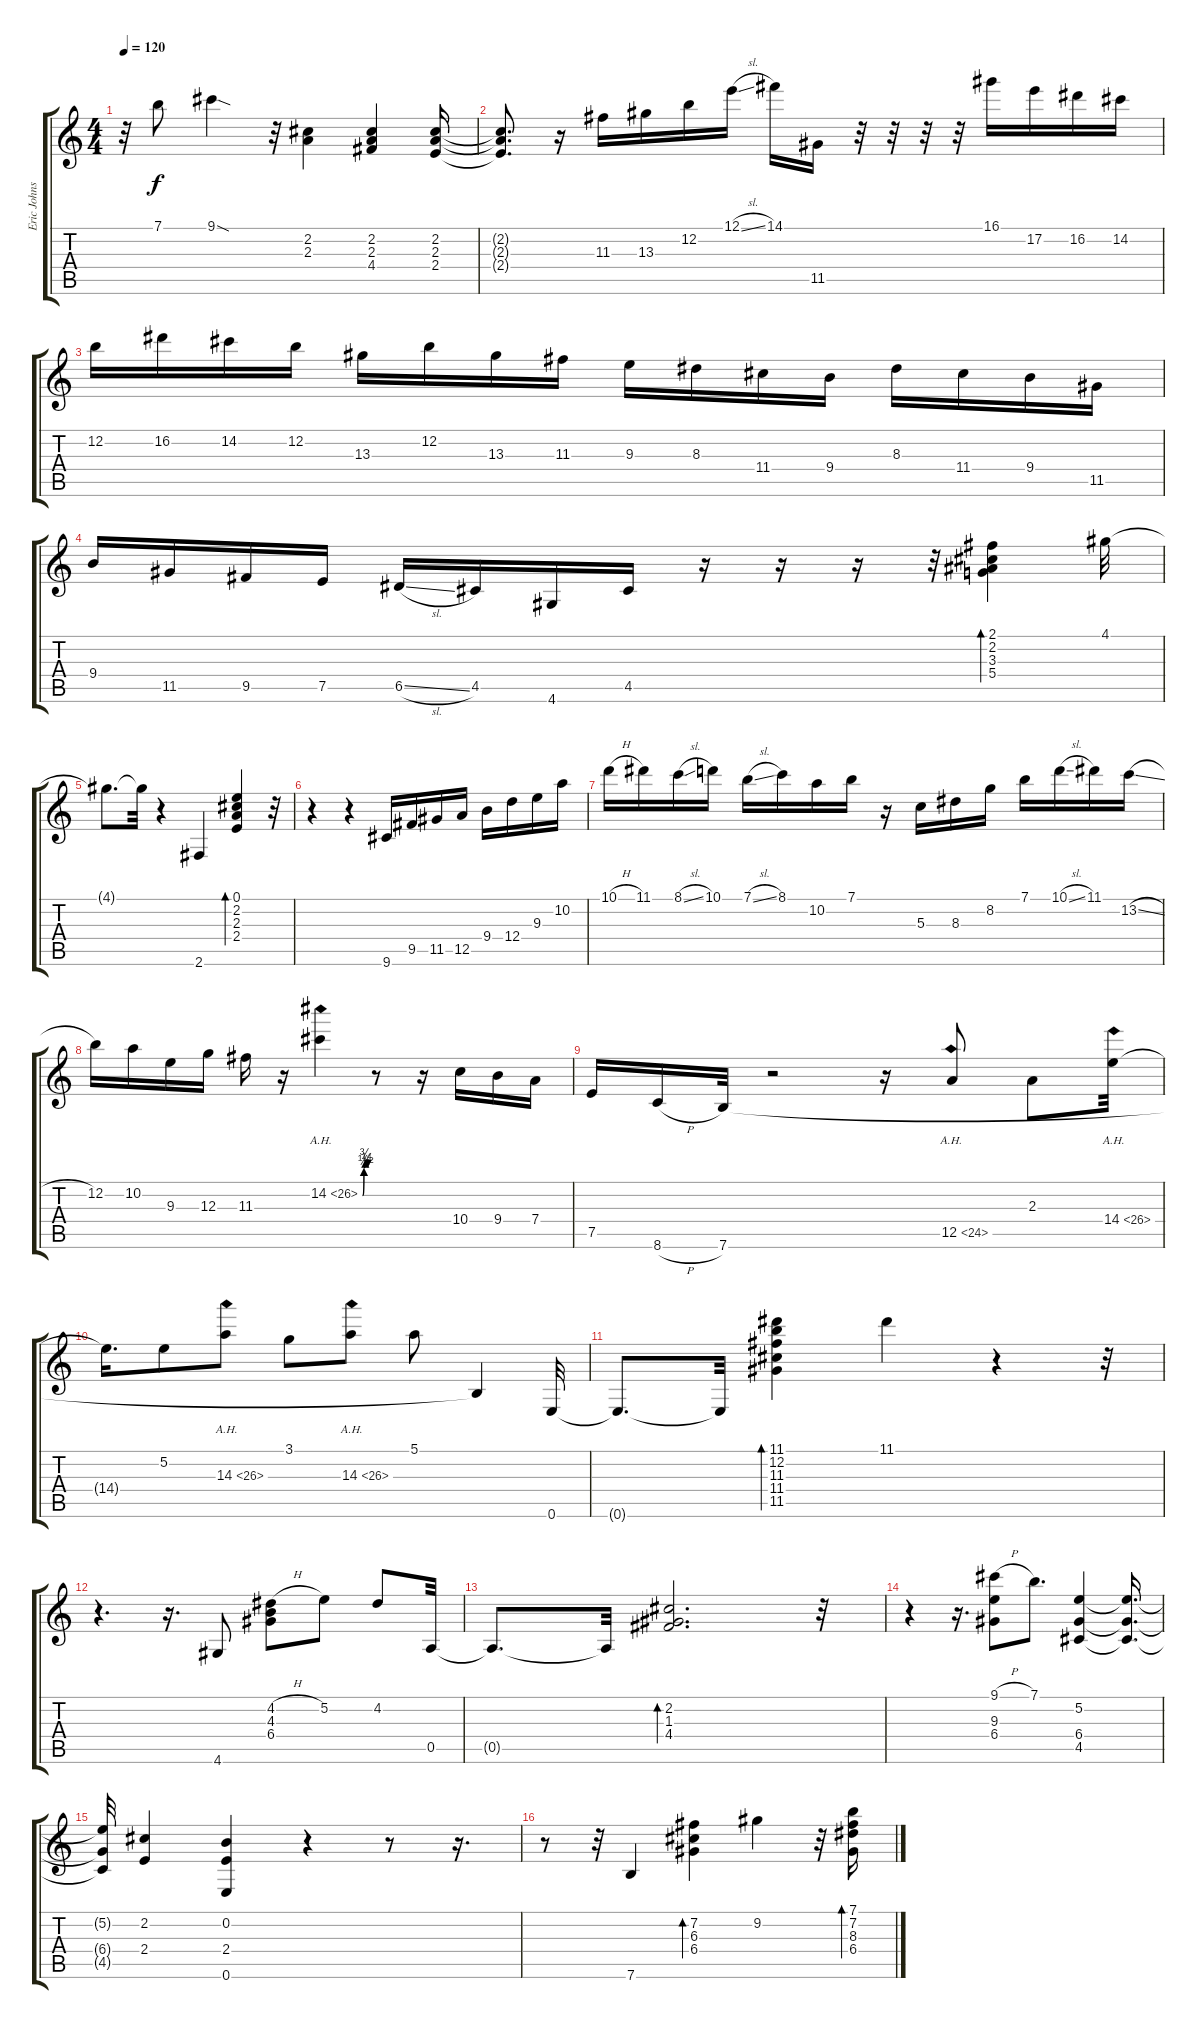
\track ("Eric Johnson" "Eric Johns") {instrument electricguitarjazz}
\staff {score tabs}
\tuning (E4 B3 G3 D3 A2 E2) {hide}
\ts (4 4)
\tempo 120
\clef g2
\ks c
r.32{dy f} 7.1.8 9.1{sod}.4 r.32 (2.2 2.3).4 (2.2 2.3 4.4).4 (2.2 2.3 2.4).16 |
(2.2{t} 2.3{t} 2.4{t}).8{d} r.16 11.3.16 13.3.16 12.2.16 12.1{sl}.16 14.1.16 11.5.16 r.32 r.32 r.32 r.32 16.1.16 17.2.16 16.2.16 14.2.16 |
12.2.16 16.2.16 14.2.16 12.2.16 13.3.16 12.2.16 13.3.16 11.3.16 9.3.16 8.3.16 11.4.16 9.4.16 8.3.16 11.4.16 9.4.16 11.5.16 |
9.4.16 11.5.16 9.5.16 7.5.16 6.5{sl}.16 4.5.16 4.6.16 4.5.16 r.16 r.16 r.16 r.32 (2.1 2.2 3.3 5.4).4{bd 480} 4.1.32 |
4.1{t}.8{d} 4.1{t}.32 r.4 2.6.4 (0.1 2.2 2.3 2.4).4{bd 480} r.32 |
r.4 r.4 9.6.16 9.5.16 11.5.16 12.5.16 9.4.16 12.4.16 9.3.16 10.2.16 |
10.1{h}.16 11.1.16 8.1{sl}.16 10.1.16 7.1{sl}.16 8.1.16 10.2.16 7.1.16 r.16 5.3.16 8.3.16 8.2.16 7.1.16 10.1{sl}.16 11.1.16 13.2{sl}.16 |
12.2.16 10.2.16 9.3.16 12.3.16 11.3.16 r.16 14.2{be (custom 0 0 15 2 31 3 60 2) ah 12}.4 r.8 r.16 10.4.16 9.4.16 7.4.16 |
7.5.16 8.6{h}.16 7.6.32 r.2 r.16 12.5{ah 12}.8 2.3.8 14.4{ah 12}.32 |
14.4{t}.16{d} 5.2.8 14.3{ah 12}.8 3.1.8 14.3{ah 12}.8 5.1.8 7.6{t}.4 0.6.32 |
0.6{t}.8{d} 0.6{t}.32 (11.1 12.2 11.3 11.4 11.5).4{bd 480} 11.1.4 r.4 r.32 |
r.4{d} r.16{d} 4.6.8 (4.2{h} 4.3 6.4).8 5.2.8 4.2.8 0.5.32 |
0.5{t}.8{d} 0.5{t}.32 (2.2 1.3 4.4).2{d bd 480} r.32 |
r.4 r.16{d} (9.1{h} 9.3 6.4).8 7.1.8{d} (5.2 6.4 4.5).4 (5.2{t} 6.4{t} 4.5{t}).16{d} |
(5.2{t} 6.4{t} 4.5{t}).32 (2.2 2.4).4 (0.2 2.4 0.6).4 r.4 r.8 r.16{d} |
r.8 r.32 7.6.4 (7.2 6.3 6.4).4{bd 120} 9.2.4 r.32 (7.1 7.2 8.3 6.4).16{bd 120}
